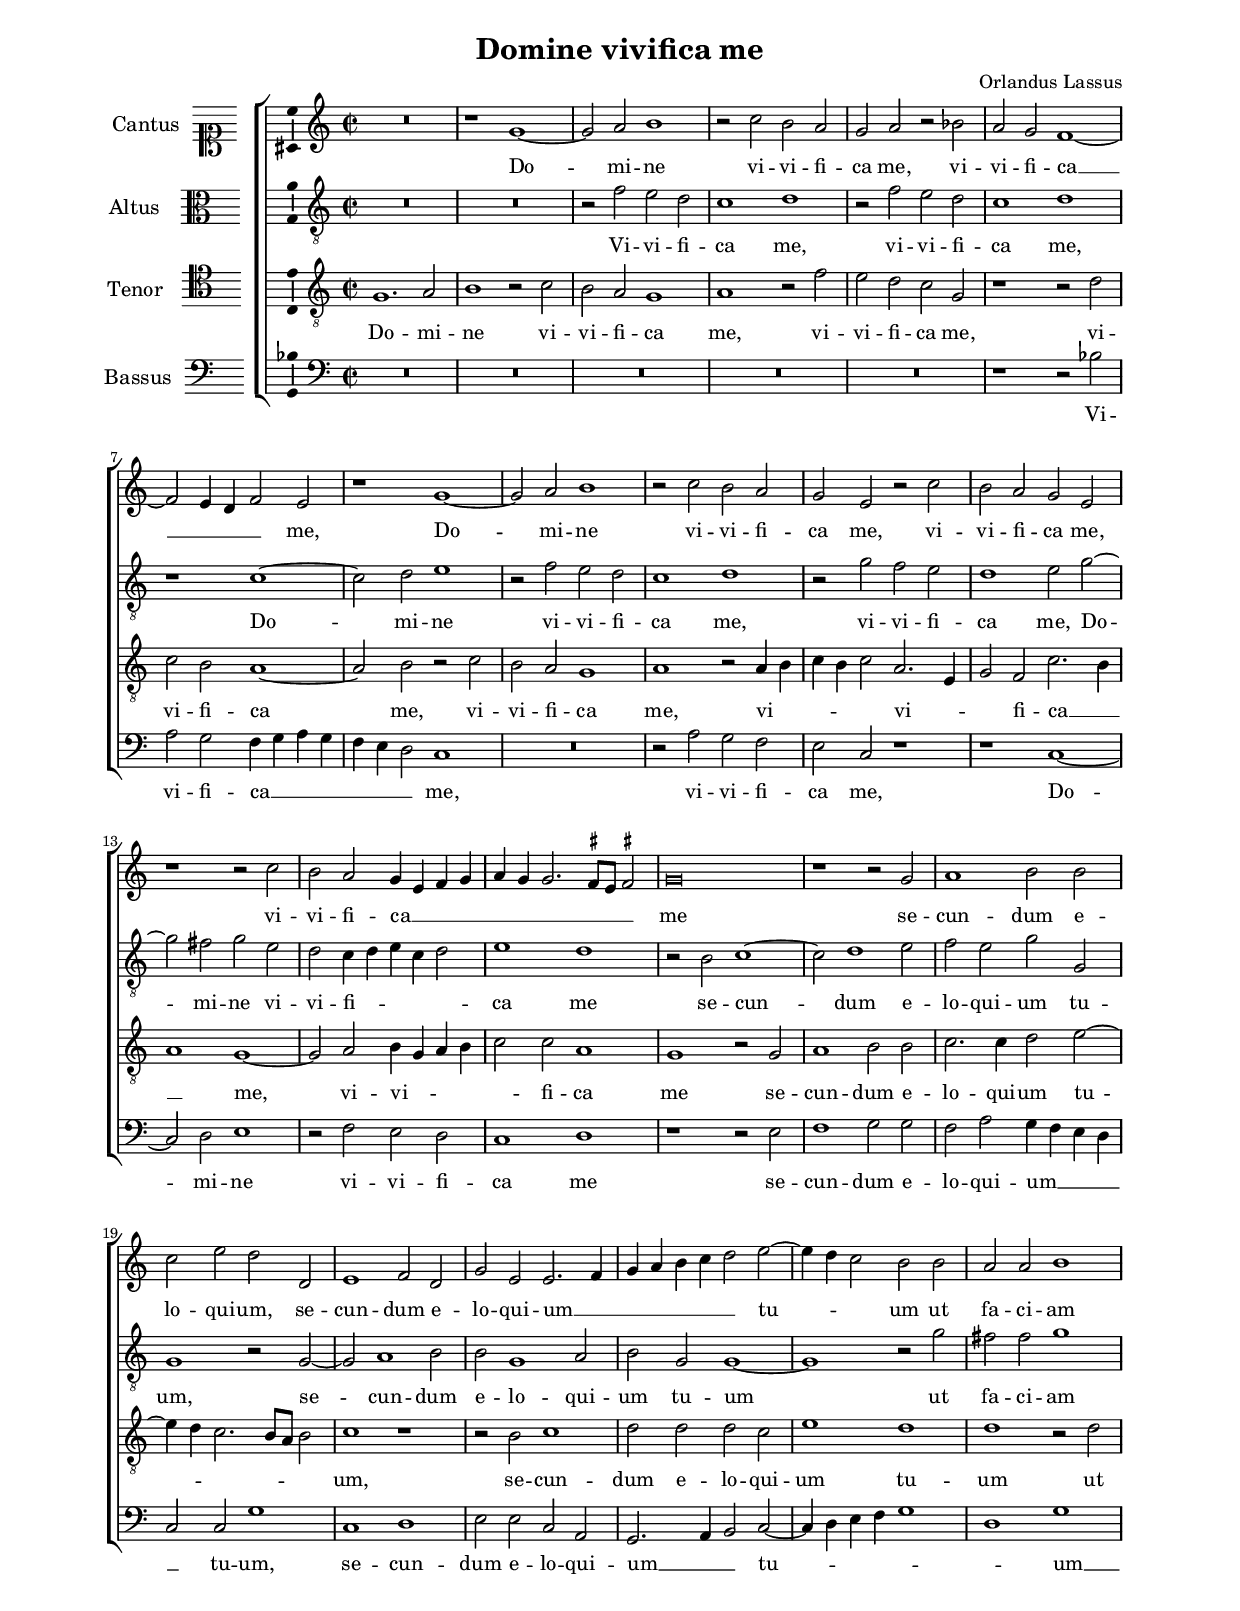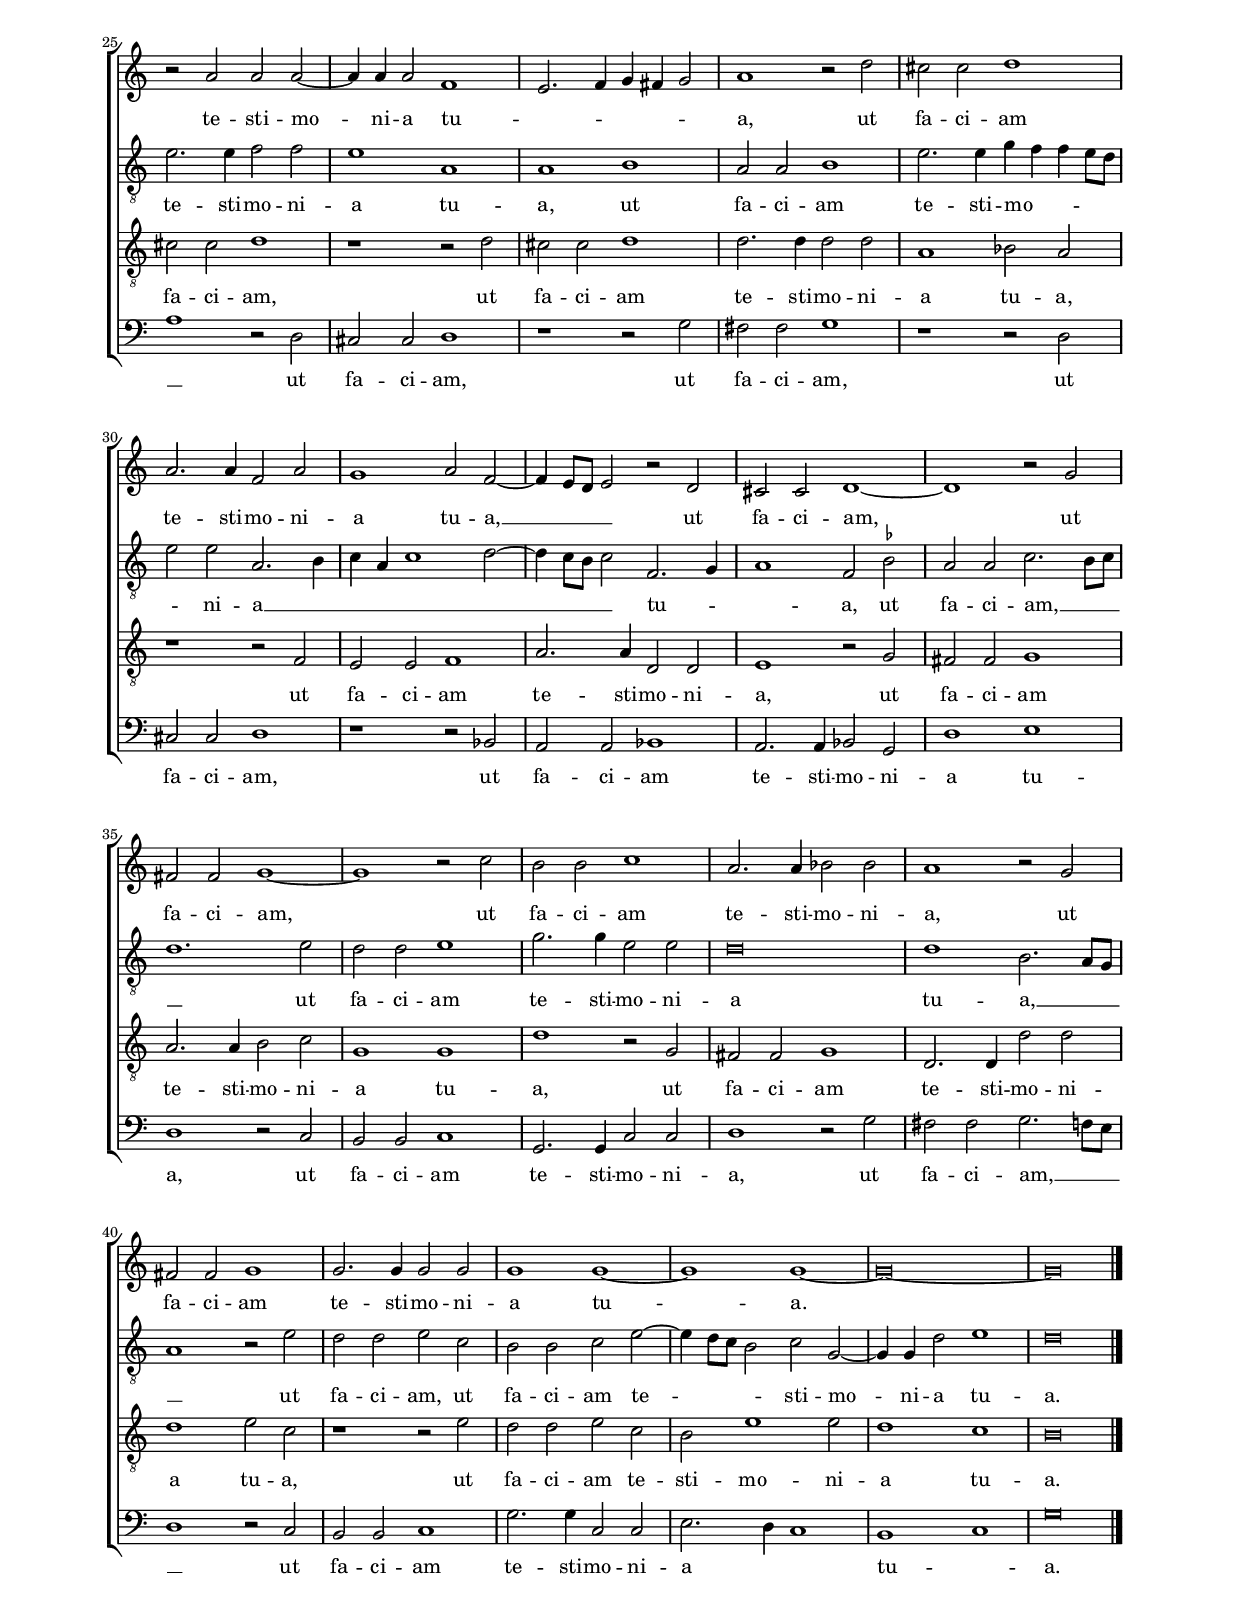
\header
{
  title="Domine vivifica me"
  composer="Orlandus Lassus"
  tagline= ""
}

\version "2.24.1"
\include "deutsch.ly"
#(set-global-staff-size 16)
% #(set-default-paper-size "letter")
#(ly:set-option 'point-and-click #f)

	
global = {
	\key c \major
	\time 2/2 \set Score.measureLength = #(ly:make-moment 2/1)
	\skip 1*2*45 \bar "|."
	}

	ficta = { \once \set suggestAccidentals = ##t }
	
	forget = #(define-music-function (music) (ly:music?) #{
		\accidentalStyle forget
		$music
		\accidentalStyle default
		#})
	
	m = \melisma
	me = \melismaEnd


\paper
	{
	top-margin = 1.7 \cm
	bottom-margin = 1.7 \cm
	left-margin = 2 \cm
	right-margin = 2 \cm
	ragged-bottom = ##f
	ragged-last-bottom = ##f
	print-page-number = ##f
	system-system-spacing = #'((basic-distance . 18) (minimum-distance . 12) (padding . 6) (strechability . 150))
	systems-per-page = 4
%	min-systems-per-page = 3
	}


incipitcantus = \markup { \score {
	{
	\set Staff.instrumentName = \markup { \fontsize #1 "Cantus" }
	\key c \major
	\clef soprano
	s4 \bar ""
	}
	\layout  {
	raggedright = ##t
	indent = 1.5 \cm
	line-width = 2.5\cm
	\context { \Staff \remove Time_signature_engraver }
	\override Staff.Clef.Y-extent = #'(0 . 0)
	}} \hspace #1 }
	
      
incipitaltus = \markup { \score {
	{
	\set Staff.instrumentName = \markup { \fontsize #1 "Altus" }
	\key c \major
	\clef alto
	s4 \bar ""
	}
	\layout  {
	raggedright = ##t
	indent = 1.5 \cm
	line-width = 2.5\cm
	\context { \Staff \remove Time_signature_engraver }
	\override Staff.Clef.Y-extent = #'(0 . 0)
	}} \hspace #1 }


incipittenor = \markup { \score {
	{
	\set Staff.instrumentName = \markup { \fontsize #1 "Tenor" }
	\key c \major
	\clef tenor
	s4 \bar ""
	}
	\layout  {
	raggedright = ##t
	indent = 1.5 \cm
	line-width = 2.5\cm
	\context { \Staff \remove Time_signature_engraver }
	\override Staff.Clef.Y-extent = #'(0 . 0)
	}} \hspace #1 }


incipitbassus = \markup { \score {
	{
	\set Staff.instrumentName = \markup { \fontsize #1 "Bassus" }
	\key c \major
	\clef bass
	s4 \bar ""
	}
	\layout  {
	raggedright = ##t
	indent = 1.5 \cm
	line-width = 2.5\cm
	\context { \Staff \remove Time_signature_engraver }
	\override Staff.Clef.Y-extent = #'(0 . 0)
	}} \hspace #1 }


cantus =  \relative c''
	{
	R\breve
	r1 g~
	g2 a h1
	r2 c h a
%5
	g2 a r b |
	a2 g f1~
	f2 \m e4 d f2 \me e
	r1 g~
	g2 a h1
%10
	r2 c h a |
	g2 e r c'
	h2 a g e
	r1 r2 c'
	h2 a g4 \m e f g
%15
	a4 g g2. \ficta fis8 e \ficta fis!2 \me |
	g\breve
	r1 r2 g
	a1 h2 h
	c2 e d d,
%20
	e1 f2 d |
	g2 e e2. \m f4
	g4 a h c d2 \me e~
	e4 \m d c2 \me h h
	a2 a h1
%25
	r2 a a a~ |
	a4 a a2 f1 \m
	e2. f4 g fis g2 \me
	a1 r2 d
	cis2 cis d1
%30
	a2. a4 f2 a |
	g1 a2 f~
	f4 \m e8 d e2 \me r d
	cis2 cis d1~
	d1 r2 g
%35
	fis2 fis g1~ |
	g1 r2 c
	h2 h c1
	a2. a4 b2 b
	a1 r2 g
%40
	fis2 fis g1 |
	g2. g4 g2 g
	g1 g~
	g1 g1~
	g\breve~
%45
	g\breve |
	}


altus =  \relative c'
	{
	R\breve
	R\breve
	r2 f e d
	c1 d
%5
	r2 f e d |
	c1 d
	r1 c~
	c2 d e1
	r2 f e d
%10
	c1 d |
	r2 g f e
	d1 e2 g~
	g2 fis g e
	d2 c4 \m d e c d2 \me
%15
	e1 d |
	r2 h c1~
	c2 d1 e2
	f2 e g g,
	g1 r2 g~
%20
	g2 a1 h2 |
	h2 g1 a2
	h2 g g1~
	g1 r2 g'
	fis2 fis g1
%25
	e2. e4 f2 f |
	e1 a,
	a1 h
	a2 a h1
	e2. e4 g \m f f e8 d
%30
	e2 \me e a,2. \m h4 |
	c4 a c1 d2~
	d4 c8 h c2 \me f,2. \m g4
	a1 \me f2 \ficta b
	a2 a c2. \m h8 c
%35
	d1. \me e2 |
	d2 d e1
	g2. g4 e2 e
	d\breve
	d1 h2. \m a8 g
%40
	a1 \me r2 e' |
	d2 d e c
	h2 h c e~
	e4 \m d8 c h2 \me c g~
	g4 g d'2 e1
%45
	d\breve |
	}


tenor =  \relative c'
	{
	g1. a2
	h1 r2 c
	h2 a g1
	a1 r2 f'
%5
	e2 d c g |
	r1 r2 d'
	c2 h a1~
	a2 h r c
	h2 a g1
%10
	a1 r2 a4 \m h |
	c4 h c2 \me a2. \m e4
	g2 \me f c'2. \m h4
	a1 \me g~
	g2 a h4 \m g a h
%15
	c2 \me c a1 |
	g1 r2 g
	a1 h2 h
	c2. c4 d2 e~
	e4 \m d c2. h8 a h2 \me
%20
	c1 r |
	r2 h c1
	d2 d d c
	e1 d
	d1 r2 d
%25
	cis2 cis d1 |
	r1 r2 d
	cis2 cis d1
	d2. d4 d2 d
	a1 b2 a
%30
	r1 r2 f |
	e2 e f1
	a2. a4 d,2 d
	e1 r2 g
	fis2 fis g1
%35
	a2. a4 h2 c |
	g1 g
	d'1 r2 g,
	fis2 fis g1
	d2. d4 d'2 d
%40
	d1 e2 c |
	r1 r2 e
	d2 d e c
	h2 e1 e2
	d1 c
%45
	h\breve |
	}


bassus  =  \relative c
	{
	R\breve
	R\breve
	R\breve
	R\breve
%5
	R\breve |
	r1 r2 b'
	a2 g f4 \m g a g
	f4 e d2 \me c1
	R\breve
%10
	r2 a' g f |
	e2 c r1
	r1 c~
	c2 d e1
	r2 f e d
%15
	c1 d |
	r1 r2 e
	f1 g2 g
	f2 a g4 \m f e d
	c2 \me c g'1
%20
	c,1 d |
	e2 e c a
	g2. \m a4 h2 \me c~
	c4 \m d e f g1
	d1 \me g \m
%25
	a1 \me r2 d, |
	cis2 cis d1
	r1 r2 g
	fis2 fis g1
	r1 r2 d
%30
	cis2 cis d1 |
	r1 r2 b
	a2 a b1
	a2. a4 b2 g
	d'1 e
%35
	d1 r2 c |
	h2 h c1
	g2. g4 c2 c
	d1 r2 g
	fis2 fis g2. \m f8 e
%40
	d1 \me r2 c |
	h2 h c1
	g'2. g4 c,2 c
	e2. \m d4 c1 \me
	h1 \m c \me
%45
	g'\breve |
	}

lyricscantus = \lyricmode {
	Do -- mi -- ne vi -- vi -- fi -- ca me,
	vi -- vi -- fi -- ca __ me,
	Do -- mi -- ne vi -- vi -- fi -- ca me,
	vi -- vi -- fi -- ca me,
	vi -- vi -- fi -- ca __ me
	se -- cun -- dum e -- lo -- qui -- um,
	se -- cun -- dum e -- lo -- qui -- um __ tu -- um
	ut fa -- ci -- am te -- sti -- mo -- ni -- a tu -- a,
	ut fa -- ci -- am te -- sti -- mo -- ni -- a tu -- a, __
	ut fa -- ci -- am,
	ut fa -- ci -- am,
	ut fa -- ci -- am te -- sti -- mo -- ni -- a,
	ut fa -- ci -- am te -- sti -- mo -- ni -- a tu -- a.
	}


lyricsaltus = \lyricmode {
	Vi -- vi -- fi -- ca me,
	vi -- vi -- fi -- ca me,
	Do -- mi -- ne vi -- vi -- fi -- ca me,
	vi -- vi -- fi -- ca me,
	Do -- mi -- ne vi -- vi -- fi -- ca me
	se -- cun -- dum e -- lo -- qui -- um tu -- um,
	se -- cun -- dum e -- lo -- qui -- um tu -- um
	ut fa -- ci -- am te -- sti -- mo -- ni -- a tu -- a,
	ut fa -- ci -- am te -- sti -- mo -- ni -- a __ tu -- a,
	ut fa -- ci -- am, __
	ut fa -- ci -- am te -- sti -- mo -- ni -- a tu -- a, __
	ut fa -- ci -- am,
	ut fa -- ci -- am te -- sti -- mo -- ni -- a tu -- a.
	}


lyricstenor = \lyricmode {
	Do -- mi -- ne vi -- vi -- fi -- ca me,
	vi -- vi -- fi -- ca me,
	vi -- vi -- fi -- ca me,
	vi -- vi -- fi -- ca me,
	vi -- vi -- fi -- ca __ me,
	vi -- vi -- fi -- ca me
	se -- cun -- dum e -- lo -- qui -- um tu -- um,
	se -- cun -- dum e -- lo -- qui -- um tu -- um
	ut fa -- ci -- am,
	ut fa -- ci -- am te -- sti -- mo -- ni -- a tu -- a,
	ut fa -- ci -- am te -- sti -- mo -- ni -- a,
	ut fa -- ci -- am te -- sti -- mo -- ni -- a tu -- a,
	ut fa -- ci -- am te -- sti -- mo -- ni -- a tu -- a,
	ut fa -- ci -- am te -- sti -- mo -- ni -- a tu -- a.
	}


lyricsbassus = \lyricmode {
	Vi -- vi -- fi -- ca __ me,
	vi -- vi -- fi -- ca me,
	Do -- mi -- ne vi -- vi -- fi -- ca me
	se -- cun -- dum e -- lo -- qui -- um __ tu -- um,
	se -- cun -- dum e -- lo -- qui -- um __ tu -- um __
	ut fa -- ci -- am,
	ut fa -- ci -- am,
	ut fa -- ci -- am,
	ut fa -- ci -- am te -- sti -- mo -- ni -- a tu -- a,
	ut fa -- ci -- am te -- sti -- mo -- ni -- a,
	ut fa -- ci -- am, __
	ut fa -- ci -- am te -- sti -- mo -- ni -- a tu -- a.
	}


\score
{  
	\transpose c c {
	\new ChoirStaff \with { \override StaffGrouper.staff-staff-spacing.basic-distance = #12 }
	<<

	\new Staff << \global
	\new Voice="v1" {
		\set Staff.instrumentName=\incipitcantus
		\set Staff.midiInstrument = "reed organ"
		\clef violin
		\cantus }
	\new Lyrics \lyricsto "v1" {\lyricscantus }
	>>


	\new Staff << \global
	\new Voice="v2" {
		\set Staff.instrumentName=\incipitaltus
		\set Staff.midiInstrument = "reed organ"
		\clef "G_8" % violin
		\altus}
	\new Lyrics \lyricsto "v2" {\lyricsaltus }
	>>


	\new Staff << \global
	\new Voice="v3" {
		\set Staff.instrumentName=\incipittenor
		\set Staff.midiInstrument = "reed organ"
		\clef "G_8"
		\tenor }
	\new Lyrics \lyricsto "v3" {\lyricstenor }
	>>


	\new Staff << \global
	\new Voice="v4" {
		\set Staff.instrumentName=\incipitbassus
		\set Staff.midiInstrument = "reed organ"
		\clef "bass" 
		\bassus }
	\new Lyrics \lyricsto "v4" {\lyricsbassus}
	>>

	>>
	} % transpose

	\layout
	{
	indent = 2.5 \cm
	\context { \Lyrics \override VerticalAxisGroup.nonstaff-relatedstaff-spacing.padding = #1.5 }
	\context { \Staff \override TimeSignature.break-visibility = #end-of-line-invisible }
	\context { \Staff \consists Ambitus_engraver }
	\context { \Voice \override NoteHead.style = #'baroque }
	}

\midi
	{
	\tempo 2 = 90
	}
	
}


% EOF
